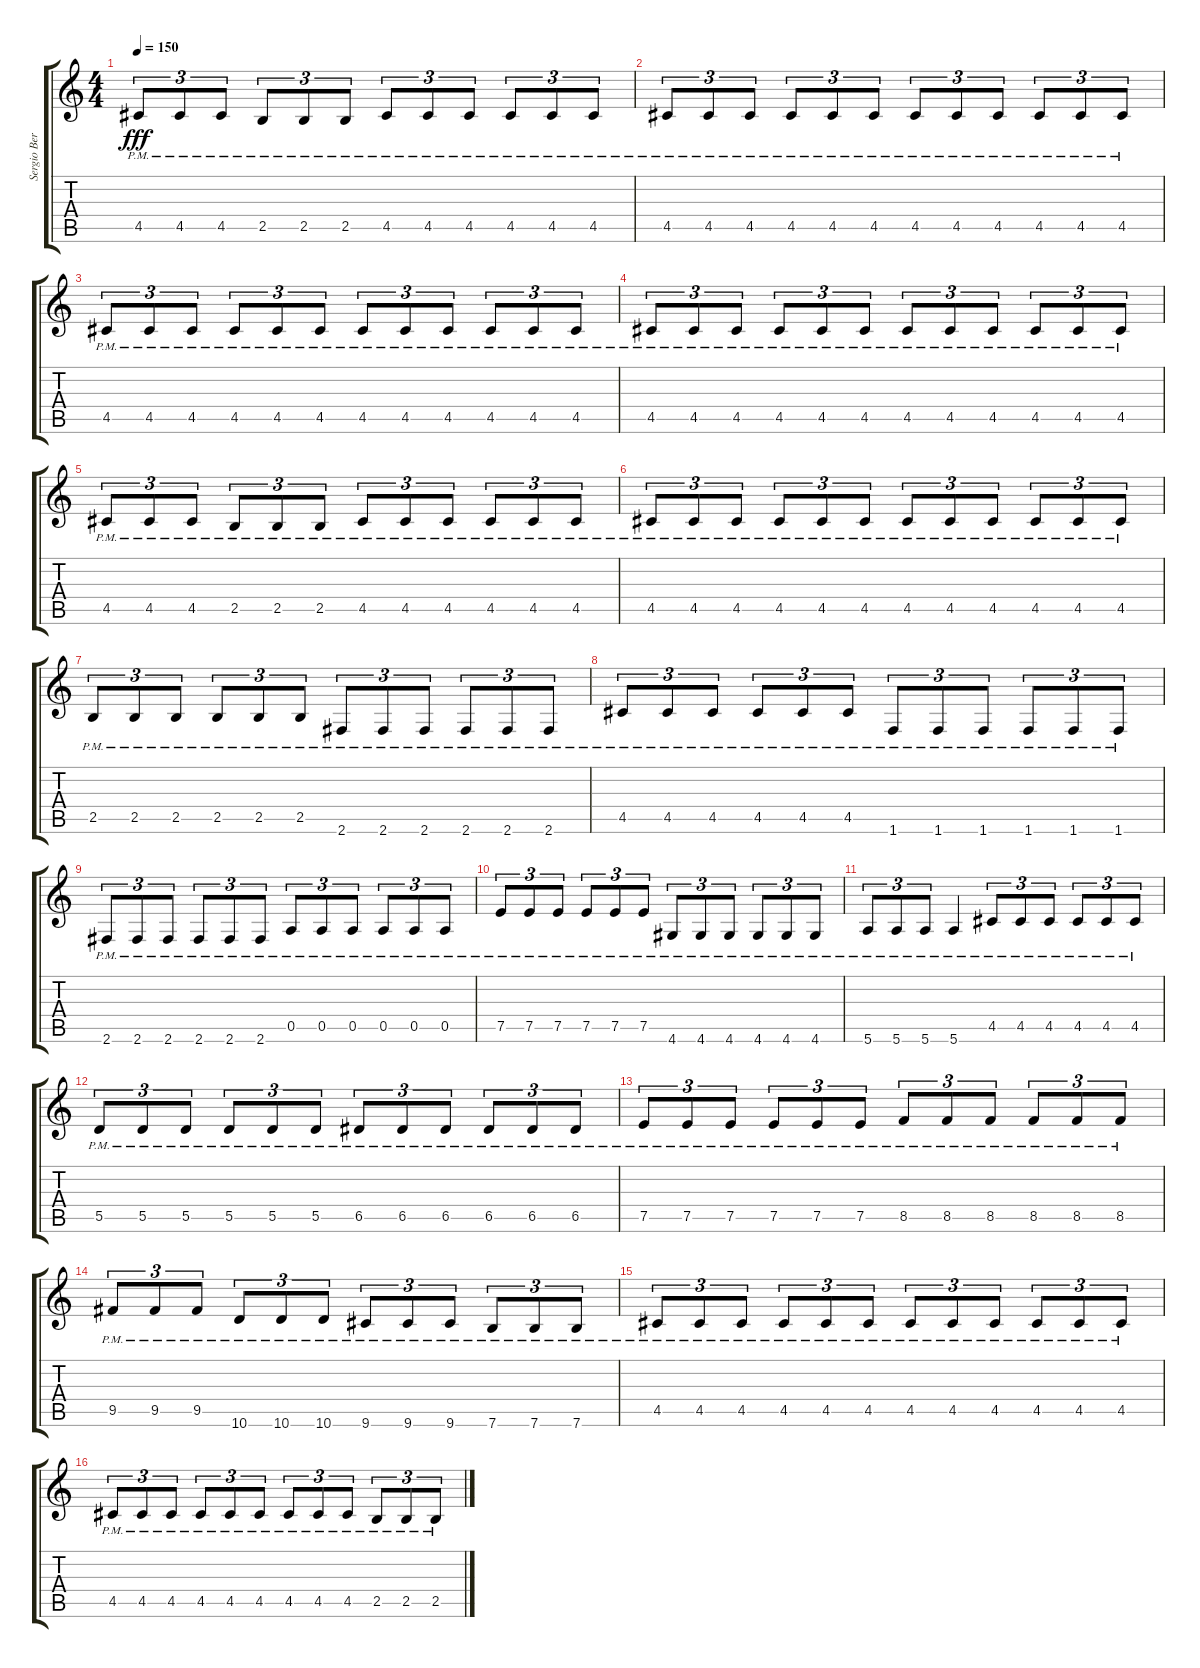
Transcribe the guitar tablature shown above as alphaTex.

\track ("Sergio Berdichevsky" "Sergio Ber") {instrument distortionguitar}
\staff {score tabs}
\tuning (E4 B3 G3 D3 A2 E2) {hide}
\ts (4 4)
\tempo 150
\clef g2
\ks c
4.5{pm}.8{tu (3 2) dy fff} 4.5{pm}.8{tu (3 2)} 4.5{pm}.8{tu (3 2)} 2.5{pm}.8{tu (3 2)} 2.5{pm}.8{tu (3 2)} 2.5{pm}.8{tu (3 2)} 4.5{pm}.8{tu (3 2)} 4.5{pm}.8{tu (3 2)} 4.5{pm}.8{tu (3 2)} 4.5{pm}.8{tu (3 2)} 4.5{pm}.8{tu (3 2)} 4.5{pm}.8{tu (3 2)} |
4.5{pm}.8{tu (3 2)} 4.5{pm}.8{tu (3 2)} 4.5{pm}.8{tu (3 2)} 4.5{pm}.8{tu (3 2)} 4.5{pm}.8{tu (3 2)} 4.5{pm}.8{tu (3 2)} 4.5{pm}.8{tu (3 2)} 4.5{pm}.8{tu (3 2)} 4.5{pm}.8{tu (3 2)} 4.5{pm}.8{tu (3 2)} 4.5{pm}.8{tu (3 2)} 4.5{pm}.8{tu (3 2)} |
4.5{pm}.8{tu (3 2)} 4.5{pm}.8{tu (3 2)} 4.5{pm}.8{tu (3 2)} 4.5{pm}.8{tu (3 2)} 4.5{pm}.8{tu (3 2)} 4.5{pm}.8{tu (3 2)} 4.5{pm}.8{tu (3 2)} 4.5{pm}.8{tu (3 2)} 4.5{pm}.8{tu (3 2)} 4.5{pm}.8{tu (3 2)} 4.5{pm}.8{tu (3 2)} 4.5{pm}.8{tu (3 2)} |
4.5{pm}.8{tu (3 2)} 4.5{pm}.8{tu (3 2)} 4.5{pm}.8{tu (3 2)} 4.5{pm}.8{tu (3 2)} 4.5{pm}.8{tu (3 2)} 4.5{pm}.8{tu (3 2)} 4.5{pm}.8{tu (3 2)} 4.5{pm}.8{tu (3 2)} 4.5{pm}.8{tu (3 2)} 4.5{pm}.8{tu (3 2)} 4.5{pm}.8{tu (3 2)} 4.5{pm}.8{tu (3 2)} |
4.5{pm}.8{tu (3 2)} 4.5{pm}.8{tu (3 2)} 4.5{pm}.8{tu (3 2)} 2.5{pm}.8{tu (3 2)} 2.5{pm}.8{tu (3 2)} 2.5{pm}.8{tu (3 2)} 4.5{pm}.8{tu (3 2)} 4.5{pm}.8{tu (3 2)} 4.5{pm}.8{tu (3 2)} 4.5{pm}.8{tu (3 2)} 4.5{pm}.8{tu (3 2)} 4.5{pm}.8{tu (3 2)} |
4.5{pm}.8{tu (3 2)} 4.5{pm}.8{tu (3 2)} 4.5{pm}.8{tu (3 2)} 4.5{pm}.8{tu (3 2)} 4.5{pm}.8{tu (3 2)} 4.5{pm}.8{tu (3 2)} 4.5{pm}.8{tu (3 2)} 4.5{pm}.8{tu (3 2)} 4.5{pm}.8{tu (3 2)} 4.5{pm}.8{tu (3 2)} 4.5{pm}.8{tu (3 2)} 4.5{pm}.8{tu (3 2)} |
2.5{pm}.8{tu (3 2)} 2.5{pm}.8{tu (3 2)} 2.5{pm}.8{tu (3 2)} 2.5{pm}.8{tu (3 2)} 2.5{pm}.8{tu (3 2)} 2.5{pm}.8{tu (3 2)} 2.6{pm}.8{tu (3 2)} 2.6{pm}.8{tu (3 2)} 2.6{pm}.8{tu (3 2)} 2.6{pm}.8{tu (3 2)} 2.6{pm}.8{tu (3 2)} 2.6{pm}.8{tu (3 2)} |
4.5{pm}.8{tu (3 2)} 4.5{pm}.8{tu (3 2)} 4.5{pm}.8{tu (3 2)} 4.5{pm}.8{tu (3 2)} 4.5{pm}.8{tu (3 2)} 4.5{pm}.8{tu (3 2)} 1.6{pm}.8{tu (3 2)} 1.6{pm}.8{tu (3 2)} 1.6{pm}.8{tu (3 2)} 1.6{pm}.8{tu (3 2)} 1.6{pm}.8{tu (3 2)} 1.6{pm}.8{tu (3 2)} |
2.6{pm}.8{tu (3 2)} 2.6{pm}.8{tu (3 2)} 2.6{pm}.8{tu (3 2)} 2.6{pm}.8{tu (3 2)} 2.6{pm}.8{tu (3 2)} 2.6{pm}.8{tu (3 2)} 0.5{pm}.8{tu (3 2)} 0.5{pm}.8{tu (3 2)} 0.5{pm}.8{tu (3 2)} 0.5{pm}.8{tu (3 2)} 0.5{pm}.8{tu (3 2)} 0.5{pm}.8{tu (3 2)} |
7.5{pm}.8{tu (3 2)} 7.5{pm}.8{tu (3 2)} 7.5{pm}.8{tu (3 2)} 7.5{pm}.8{tu (3 2)} 7.5{pm}.8{tu (3 2)} 7.5{pm}.8{tu (3 2)} 4.6{pm}.8{tu (3 2)} 4.6{pm}.8{tu (3 2)} 4.6{pm}.8{tu (3 2)} 4.6{pm}.8{tu (3 2)} 4.6{pm}.8{tu (3 2)} 4.6{pm}.8{tu (3 2)} |
5.6{pm}.8{tu (3 2)} 5.6{pm}.8{tu (3 2)} 5.6{pm}.8{tu (3 2)} 5.6{pm}.4 4.5{pm}.8{tu (3 2)} 4.5{pm}.8{tu (3 2)} 4.5{pm}.8{tu (3 2)} 4.5{pm}.8{tu (3 2)} 4.5{pm}.8{tu (3 2)} 4.5{pm}.8{tu (3 2)} |
5.5{pm}.8{tu (3 2)} 5.5{pm}.8{tu (3 2)} 5.5{pm}.8{tu (3 2)} 5.5{pm}.8{tu (3 2)} 5.5{pm}.8{tu (3 2)} 5.5{pm}.8{tu (3 2)} 6.5{pm}.8{tu (3 2)} 6.5{pm}.8{tu (3 2)} 6.5{pm}.8{tu (3 2)} 6.5{pm}.8{tu (3 2)} 6.5{pm}.8{tu (3 2)} 6.5{pm}.8{tu (3 2)} |
7.5{pm}.8{tu (3 2)} 7.5{pm}.8{tu (3 2)} 7.5{pm}.8{tu (3 2)} 7.5{pm}.8{tu (3 2)} 7.5{pm}.8{tu (3 2)} 7.5{pm}.8{tu (3 2)} 8.5{pm}.8{tu (3 2)} 8.5{pm}.8{tu (3 2)} 8.5{pm}.8{tu (3 2)} 8.5{pm}.8{tu (3 2)} 8.5{pm}.8{tu (3 2)} 8.5{pm}.8{tu (3 2)} |
9.5{pm}.8{tu (3 2)} 9.5{pm}.8{tu (3 2)} 9.5{pm}.8{tu (3 2)} 10.6{pm}.8{tu (3 2)} 10.6{pm}.8{tu (3 2)} 10.6{pm}.8{tu (3 2)} 9.6{pm}.8{tu (3 2)} 9.6{pm}.8{tu (3 2)} 9.6{pm}.8{tu (3 2)} 7.6{pm}.8{tu (3 2)} 7.6{pm}.8{tu (3 2)} 7.6{pm}.8{tu (3 2)} |
4.5{pm}.8{tu (3 2)} 4.5{pm}.8{tu (3 2)} 4.5{pm}.8{tu (3 2)} 4.5{pm}.8{tu (3 2)} 4.5{pm}.8{tu (3 2)} 4.5{pm}.8{tu (3 2)} 4.5{pm}.8{tu (3 2)} 4.5{pm}.8{tu (3 2)} 4.5{pm}.8{tu (3 2)} 4.5{pm}.8{tu (3 2)} 4.5{pm}.8{tu (3 2)} 4.5{pm}.8{tu (3 2)} |
4.5{pm}.8{tu (3 2)} 4.5{pm}.8{tu (3 2)} 4.5{pm}.8{tu (3 2)} 4.5{pm}.8{tu (3 2)} 4.5{pm}.8{tu (3 2)} 4.5{pm}.8{tu (3 2)} 4.5{pm}.8{tu (3 2)} 4.5{pm}.8{tu (3 2)} 4.5{pm}.8{tu (3 2)} 2.5{pm}.8{tu (3 2)} 2.5{pm}.8{tu (3 2)} 2.5{pm}.8{tu (3 2)}
